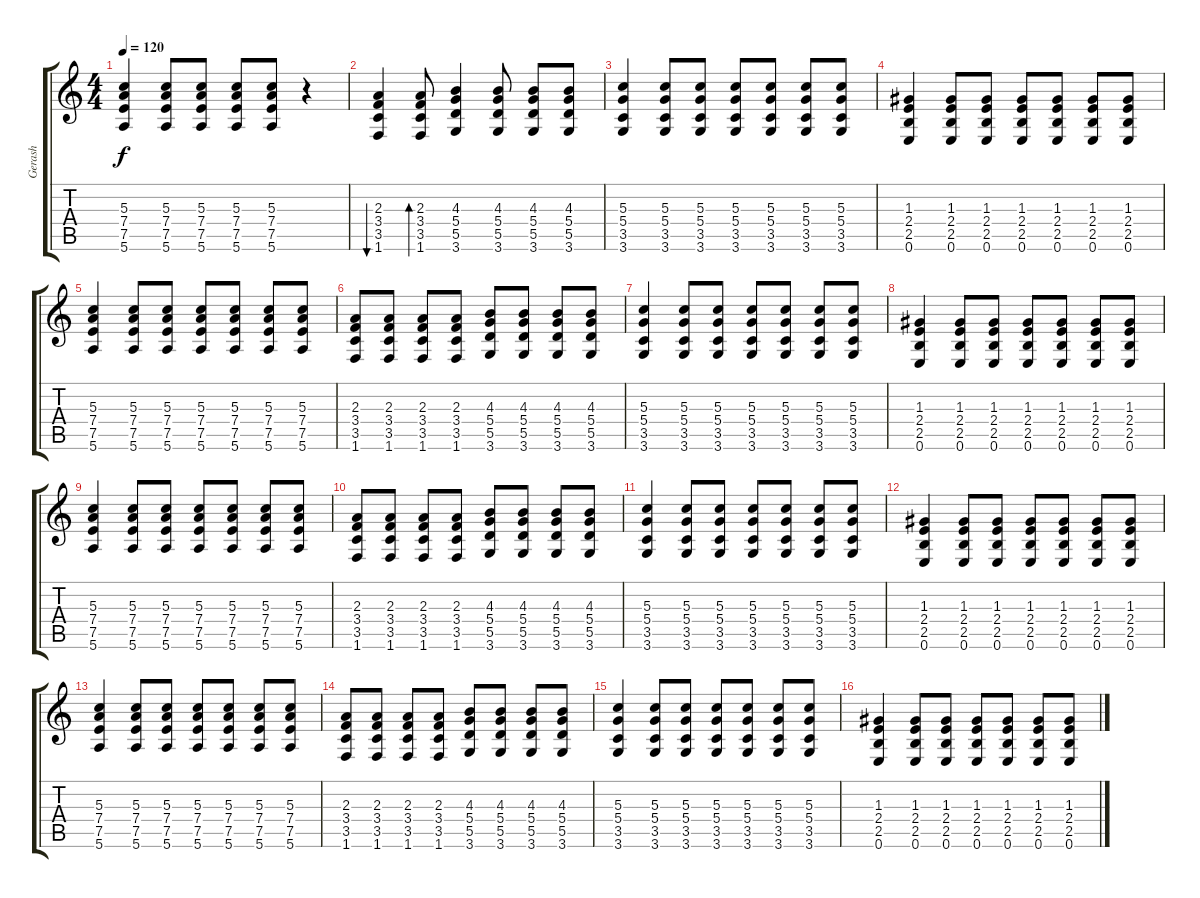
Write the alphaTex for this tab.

\track ("Gerash" "Gerash") {instrument overdrivenguitar}
\staff {score tabs}
\tuning (E4 B3 G3 D3 A2 E2) {hide}
\ts (4 4)
\tempo 120
\clef g2
\ks c
(5.3 7.4 7.5 5.6).4{dy f} (5.3 7.4 7.5 5.6).8 (5.3 7.4 7.5 5.6).8 (5.3 7.4 7.5 5.6).8 (5.3 7.4 7.5 5.6).8 r.4 |
(2.3 3.4 3.5 1.6).4{bu 60} (2.3 3.4 3.5 1.6).8{bd 60} (4.3 5.4 5.5 3.6).4 (4.3 5.4 5.5 3.6).8 (4.3 5.4 5.5 3.6).8 (4.3 5.4 5.5 3.6).8 |
(5.3 5.4 3.5 3.6).4 (5.3 5.4 3.5 3.6).8 (5.3 5.4 3.5 3.6).8 (5.3 5.4 3.5 3.6).8 (5.3 5.4 3.5 3.6).8 (5.3 5.4 3.5 3.6).8 (5.3 5.4 3.5 3.6).8 |
(1.3 2.4 2.5 0.6).4 (1.3 2.4 2.5 0.6).8 (1.3 2.4 2.5 0.6).8 (1.3 2.4 2.5 0.6).8 (1.3 2.4 2.5 0.6).8 (1.3 2.4 2.5 0.6).8 (1.3 2.4 2.5 0.6).8 |
(5.3 7.4 7.5 5.6).4 (5.3 7.4 7.5 5.6).8 (5.3 7.4 7.5 5.6).8 (5.3 7.4 7.5 5.6).8 (5.3 7.4 7.5 5.6).8 (5.3 7.4 7.5 5.6).8 (5.3 7.4 7.5 5.6).8 |
(2.3 3.4 3.5 1.6).8 (2.3 3.4 3.5 1.6).8 (2.3 3.4 3.5 1.6).8 (2.3 3.4 3.5 1.6).8 (4.3 5.4 5.5 3.6).8 (4.3 5.4 5.5 3.6).8 (4.3 5.4 5.5 3.6).8 (4.3 5.4 5.5 3.6).8 |
(5.3 5.4 3.5 3.6).4 (5.3 5.4 3.5 3.6).8 (5.3 5.4 3.5 3.6).8 (5.3 5.4 3.5 3.6).8 (5.3 5.4 3.5 3.6).8 (5.3 5.4 3.5 3.6).8 (5.3 5.4 3.5 3.6).8 |
(1.3 2.4 2.5 0.6).4 (1.3 2.4 2.5 0.6).8 (1.3 2.4 2.5 0.6).8 (1.3 2.4 2.5 0.6).8 (1.3 2.4 2.5 0.6).8 (1.3 2.4 2.5 0.6).8 (1.3 2.4 2.5 0.6).8 |
(5.3 7.4 7.5 5.6).4 (5.3 7.4 7.5 5.6).8 (5.3 7.4 7.5 5.6).8 (5.3 7.4 7.5 5.6).8 (5.3 7.4 7.5 5.6).8 (5.3 7.4 7.5 5.6).8 (5.3 7.4 7.5 5.6).8 |
(2.3 3.4 3.5 1.6).8 (2.3 3.4 3.5 1.6).8 (2.3 3.4 3.5 1.6).8 (2.3 3.4 3.5 1.6).8 (4.3 5.4 5.5 3.6).8 (4.3 5.4 5.5 3.6).8 (4.3 5.4 5.5 3.6).8 (4.3 5.4 5.5 3.6).8 |
(5.3 5.4 3.5 3.6).4 (5.3 5.4 3.5 3.6).8 (5.3 5.4 3.5 3.6).8 (5.3 5.4 3.5 3.6).8 (5.3 5.4 3.5 3.6).8 (5.3 5.4 3.5 3.6).8 (5.3 5.4 3.5 3.6).8 |
(1.3 2.4 2.5 0.6).4 (1.3 2.4 2.5 0.6).8 (1.3 2.4 2.5 0.6).8 (1.3 2.4 2.5 0.6).8 (1.3 2.4 2.5 0.6).8 (1.3 2.4 2.5 0.6).8 (1.3 2.4 2.5 0.6).8 |
(5.3 7.4 7.5 5.6).4 (5.3 7.4 7.5 5.6).8 (5.3 7.4 7.5 5.6).8 (5.3 7.4 7.5 5.6).8 (5.3 7.4 7.5 5.6).8 (5.3 7.4 7.5 5.6).8 (5.3 7.4 7.5 5.6).8 |
(2.3 3.4 3.5 1.6).8 (2.3 3.4 3.5 1.6).8 (2.3 3.4 3.5 1.6).8 (2.3 3.4 3.5 1.6).8 (4.3 5.4 5.5 3.6).8 (4.3 5.4 5.5 3.6).8 (4.3 5.4 5.5 3.6).8 (4.3 5.4 5.5 3.6).8 |
(5.3 5.4 3.5 3.6).4 (5.3 5.4 3.5 3.6).8 (5.3 5.4 3.5 3.6).8 (5.3 5.4 3.5 3.6).8 (5.3 5.4 3.5 3.6).8 (5.3 5.4 3.5 3.6).8 (5.3 5.4 3.5 3.6).8 |
(1.3 2.4 2.5 0.6).4 (1.3 2.4 2.5 0.6).8 (1.3 2.4 2.5 0.6).8 (1.3 2.4 2.5 0.6).8 (1.3 2.4 2.5 0.6).8 (1.3 2.4 2.5 0.6).8 (1.3 2.4 2.5 0.6).8
